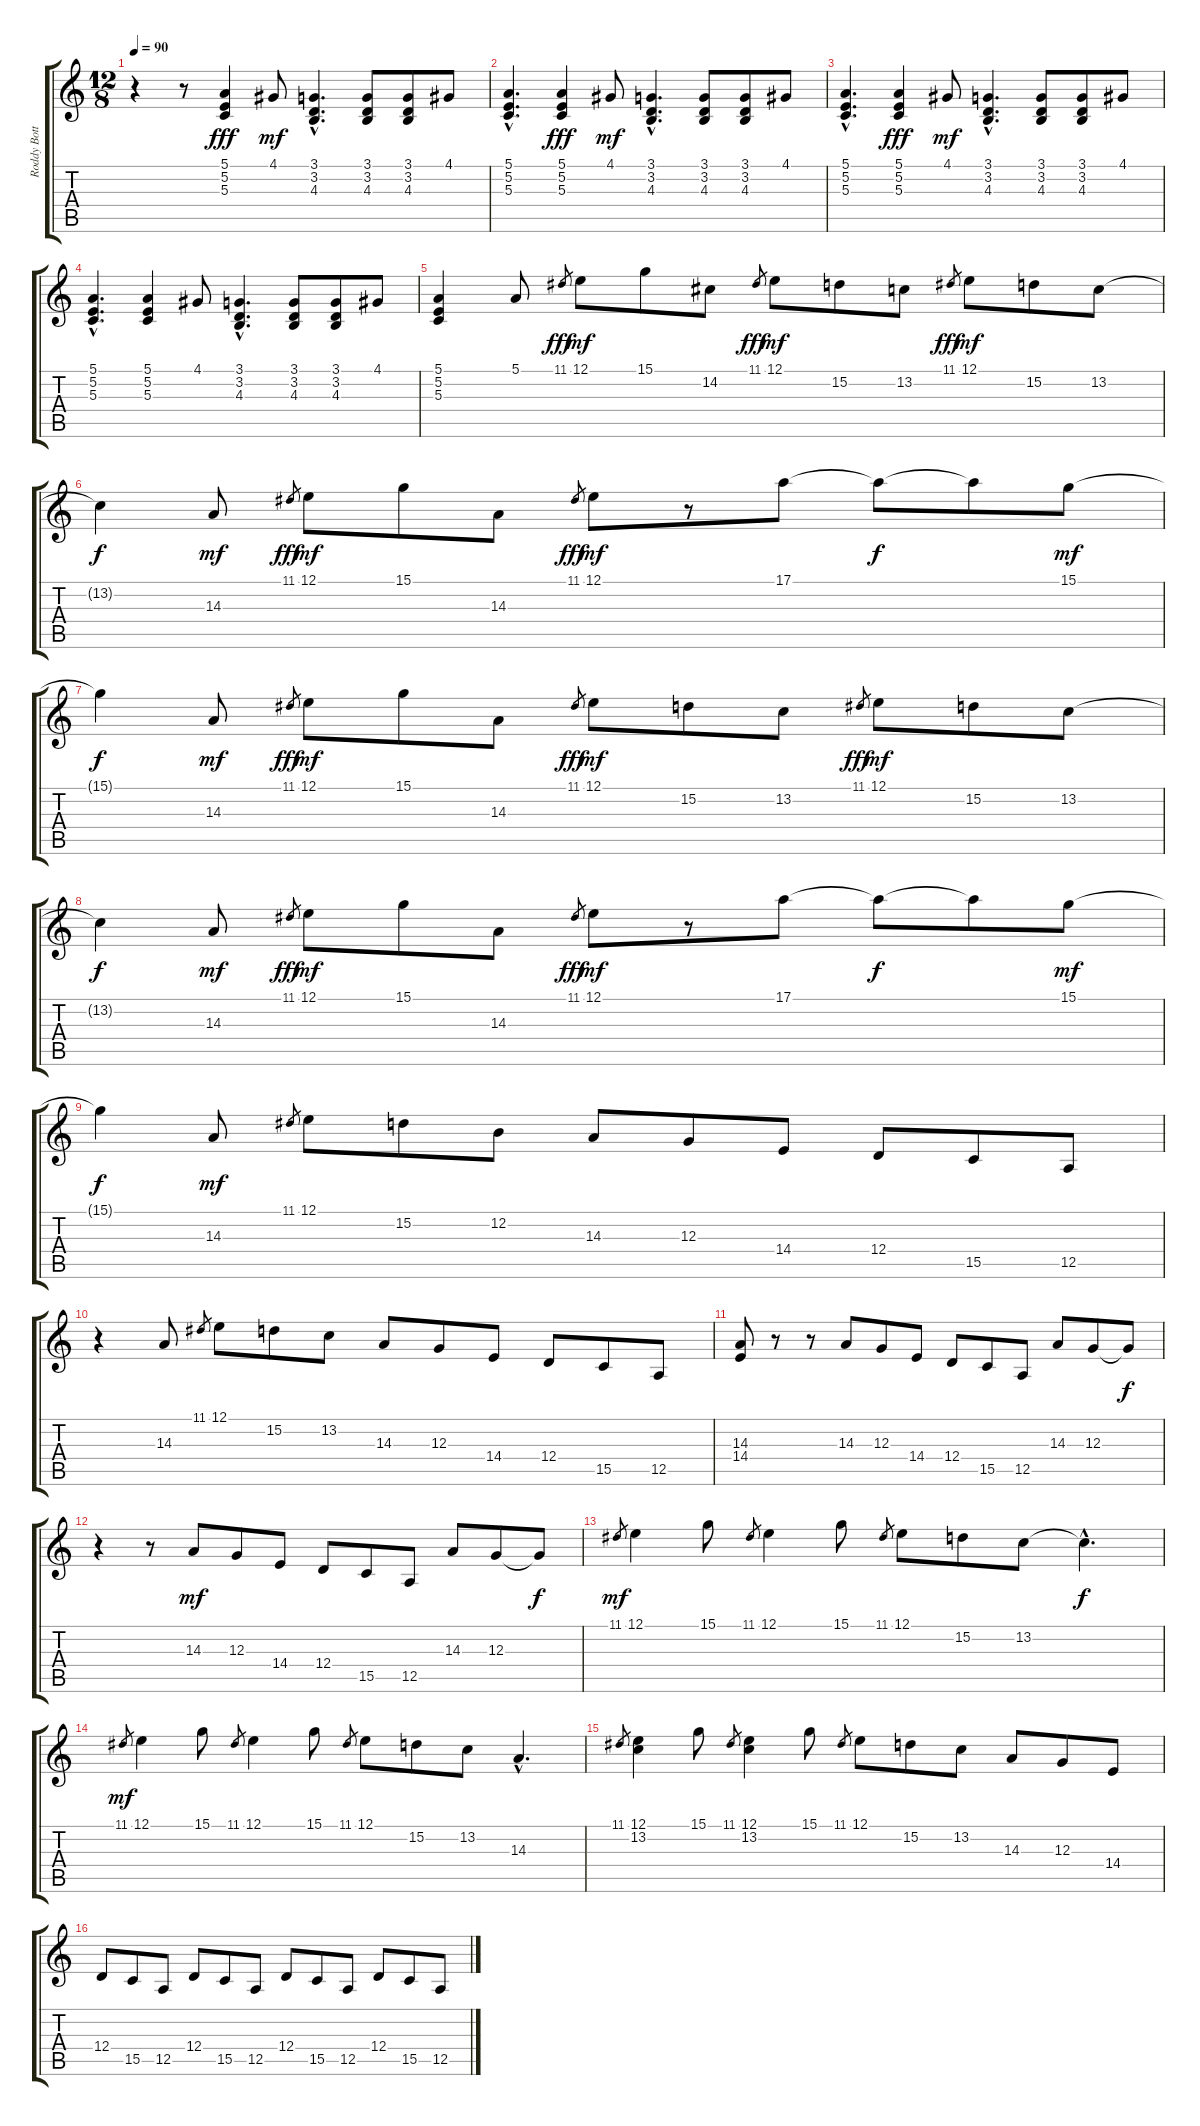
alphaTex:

\track ("Roddy Bottum" "Roddy Bott") {instrument acousticgrandpiano}
\staff {score tabs}
\tuning (E4 B3 G3 D3 A2 E2) {hide}
\ts (12 8)
\tempo 90
\clef g2
\ks c
r.4{dy f} r.8 (5.1 5.2 5.3).4{dy fff} 4.1.8{dy mf} (3.1{hac} 3.2{hac} 4.3{hac}).4{d} (3.1 3.2 4.3).8 (3.1 3.2 4.3).8 4.1.8 |
(5.1{hac} 5.2{hac} 5.3{hac}).4{d} (5.1 5.2 5.3).4{dy fff} 4.1.8{dy mf} (3.1{hac} 3.2{hac} 4.3{hac}).4{d} (3.1 3.2 4.3).8 (3.1 3.2 4.3).8 4.1.8 |
(5.1{hac} 5.2{hac} 5.3{hac}).4{d} (5.1 5.2 5.3).4{dy fff} 4.1.8{dy mf} (3.1{hac} 3.2{hac} 4.3{hac}).4{d} (3.1 3.2 4.3).8 (3.1 3.2 4.3).8 4.1.8 |
(5.1{hac} 5.2{hac} 5.3{hac}).4{d} (5.1 5.2 5.3).4 4.1.8 (3.1{hac} 3.2{hac} 4.3{hac}).4{d} (3.1 3.2 4.3).8 (3.1 3.2 4.3).8 4.1.8 |
(5.1 5.2 5.3).4 5.1.8 11.1.8{gr dy fff} 12.1.8{dy mf} 15.1.8 14.2.8 11.1.8{gr dy fff} 12.1.8{dy mf} 15.2.8 13.2.8 11.1.8{gr dy fff} 12.1.8{dy mf} 15.2.8 13.2.8 |
13.2{t}.4{dy f} 14.3.8{dy mf} 11.1.8{gr dy fff} 12.1.8{dy mf} 15.1.8 14.3.8 11.1.8{gr dy fff} 12.1.8{dy mf} r.8 17.1.8 17.1{t}.8{dy f} 17.1{t}.8 15.1.8{dy mf} |
15.1{t}.4{dy f} 14.3.8{dy mf} 11.1.8{gr dy fff} 12.1.8{dy mf} 15.1.8 14.3.8 11.1.8{gr dy fff} 12.1.8{dy mf} 15.2.8 13.2.8 11.1.8{gr dy fff} 12.1.8{dy mf} 15.2.8 13.2.8 |
13.2{t}.4{dy f} 14.3.8{dy mf} 11.1.8{gr dy fff} 12.1.8{dy mf} 15.1.8 14.3.8 11.1.8{gr dy fff} 12.1.8{dy mf} r.8 17.1.8 17.1{t}.8{dy f} 17.1{t}.8 15.1.8{dy mf} |
15.1{t}.4{dy f} 14.3.8{dy mf} 11.1.8{gr} 12.1.8 15.2.8 12.2.8 14.3.8 12.3.8 14.4.8 12.4.8 15.5.8 12.5.8 |
r.4 14.3.8 11.1.8{gr} 12.1.8 15.2.8 13.2.8 14.3.8 12.3.8 14.4.8 12.4.8 15.5.8 12.5.8 |
(14.3 14.4).8 r.8 r.8 14.3.8 12.3.8 14.4.8 12.4.8 15.5.8 12.5.8 14.3.8 12.3.8 12.3{t}.8{dy f} |
r.4 r.8 14.3.8{dy mf} 12.3.8 14.4.8 12.4.8 15.5.8 12.5.8 14.3.8 12.3.8 12.3{t}.8{dy f} |
11.1.8{gr dy mf} 12.1.4 15.1.8 11.1.8{gr} 12.1.4 15.1.8 11.1.8{gr} 12.1.8 15.2.8 13.2.8 13.2{hac t}.4{d dy f} |
11.1.8{gr dy mf} 12.1.4 15.1.8 11.1.8{gr} 12.1.4 15.1.8 11.1.8{gr} 12.1.8 15.2.8 13.2.8 14.3{hac}.4{d} |
11.1.8{gr} (12.1 13.2).4 15.1.8 11.1.8{gr} (12.1 13.2).4 15.1.8 11.1.8{gr} 12.1.8 15.2.8 13.2.8 14.3.8 12.3.8 14.4.8 |
12.4.8 15.5.8 12.5.8 12.4.8 15.5.8 12.5.8 12.4.8 15.5.8 12.5.8 12.4.8 15.5.8 12.5.8
